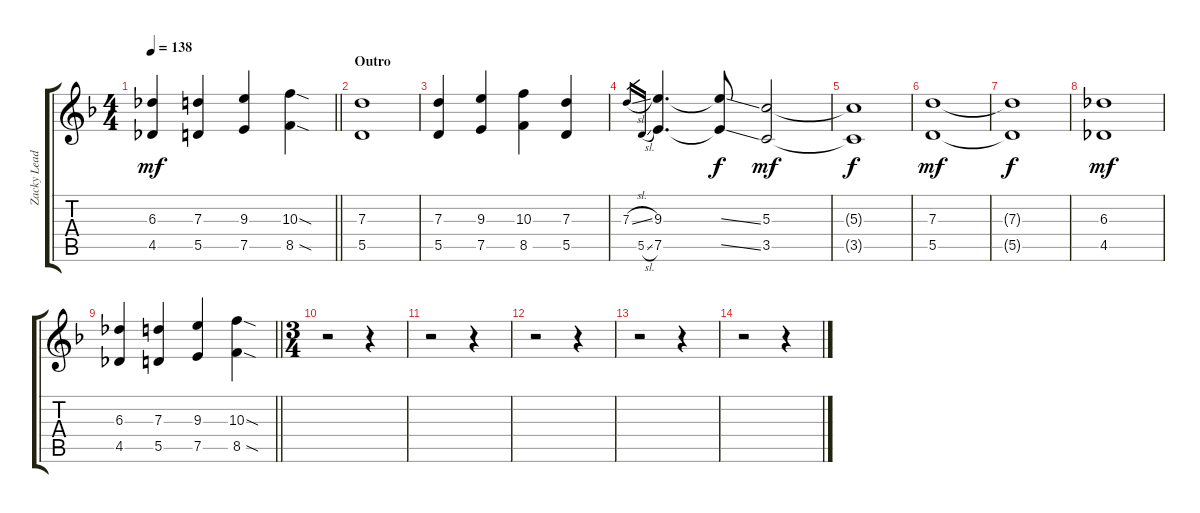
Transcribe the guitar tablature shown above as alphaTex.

\track ("Zacky Lead-Rhy" "Zacky Lead") {instrument distortionguitar}
\staff {score tabs}
\tuning (E4 B3 G3 D3 A2 D2) {hide}
\ts (4 4)
\tempo 138
\clef g2
\barLineRight lightlight
\ks f
(6.3 4.5).4{dy mf} (7.3 5.5).4 (9.3 7.5).4 (10.3{sod} 8.5{sod}).4 |
\section ("" "Outro")
(7.3 5.5).1 |
(7.3 5.5).4 (9.3 7.5).4 (10.3 8.5).4 (7.3 5.5).4 |
7.3{sl}.16{gr} 5.5{sl}.16{gr} (9.3 7.5).4{d} (9.3{ss t} 7.5{ss t}).8{dy f} (5.3 3.5).2{dy mf} |
(5.3{t} 3.5{t}).1{dy f} |
(7.3 5.5).1{dy mf} |
(7.3{t} 5.5{t}).1{dy f} |
(6.3 4.5).1{dy mf} |
\barLineRight lightlight
(6.3 4.5).4 (7.3 5.5).4 (9.3 7.5).4 (10.3{sod} 8.5{sod}).4 |
\ts (3 4)
r.2 r.4 |
r.2 r.4 |
r.2 r.4 |
r.2 r.4 |
r.2 r.4
